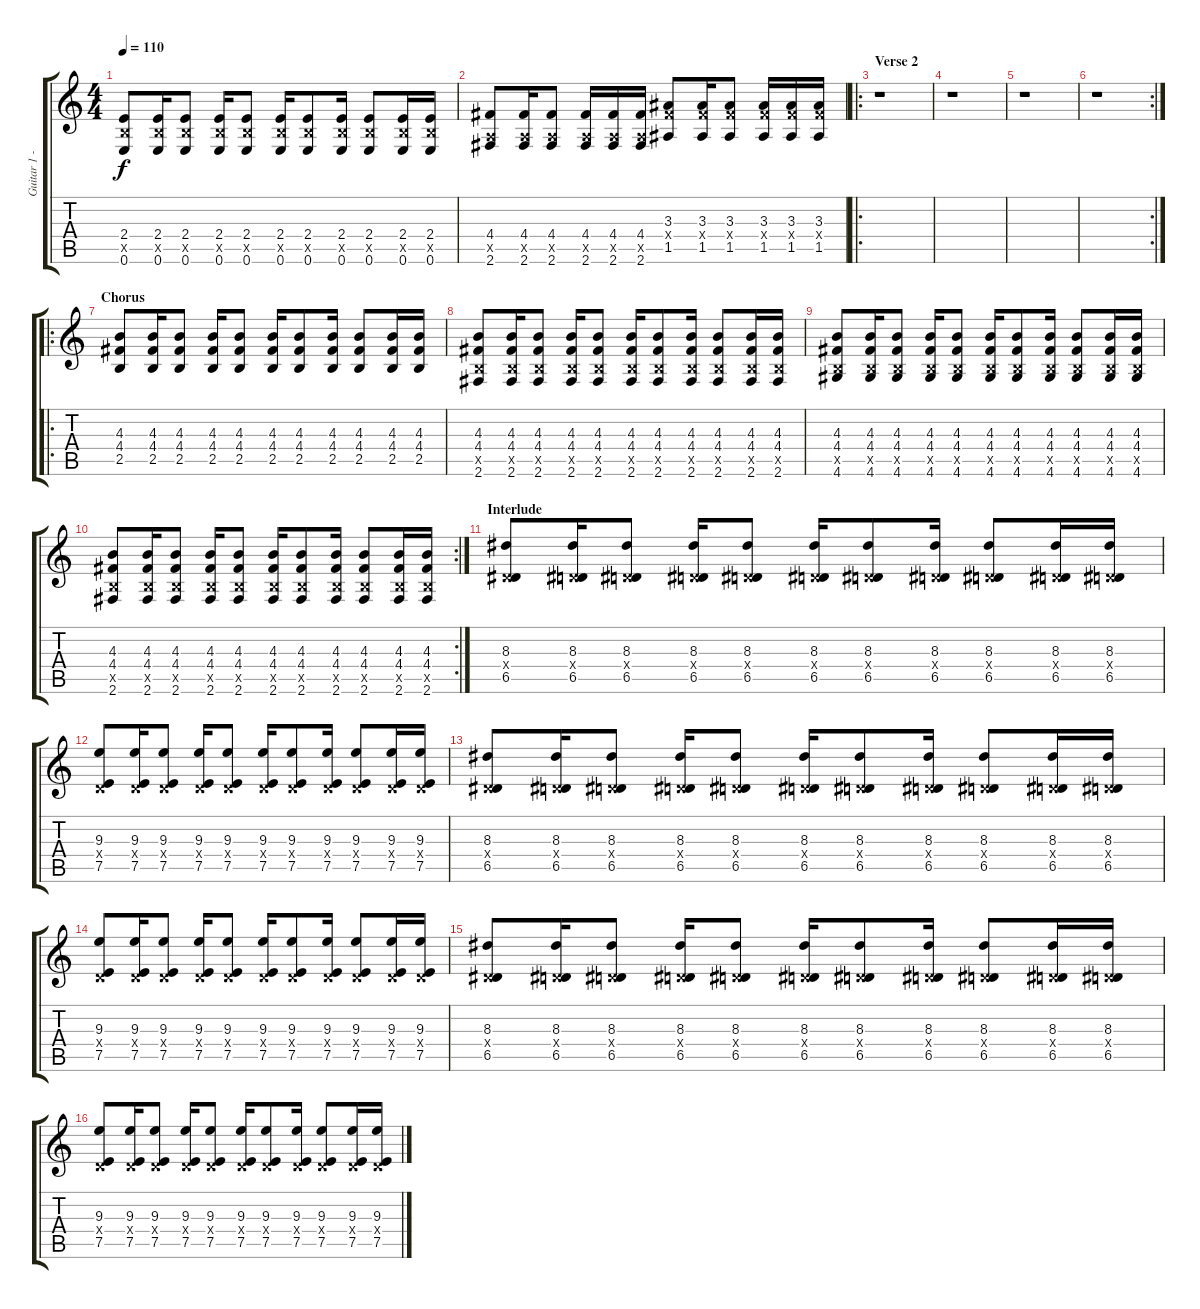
\track ("Guitar 1 - Tom" "Guitar 1 -") {instrument acousticguitarsteel}
\staff {score tabs}
\tuning (E4 B3 G3 D3 A2 E2) {hide}
\ts (4 4)
\tempo 110
\clef g2
\ks c
(2.4 2.5{x} 0.6).8{dy f} (2.4 2.5{x} 0.6).16 (2.4 2.5{x} 0.6).8 (2.4 2.5{x} 0.6).16 (2.4 2.5{x} 0.6).8 (2.4 2.5{x} 0.6).16 (2.4 2.5{x} 0.6).8 (2.4 2.5{x} 0.6).16 (2.4 2.5{x} 0.6).8 (2.4 2.5{x} 0.6).16 (2.4 2.5{x} 0.6).16 |
(4.4 0.5{x} 2.6).8 (4.4 0.5{x} 2.6).16 (4.4 0.5{x} 2.6).8 (4.4 0.5{x} 2.6).16 (4.4 0.5{x} 2.6).16 (4.4 0.5{x} 2.6).16 (3.3 4.4{x} 1.5).8 (3.3 4.4{x} 1.5).16 (3.3 4.4{x} 1.5).8 (3.3 4.4{x} 1.5).16 (3.3 4.4{x} 1.5).16 (3.3 4.4{x} 1.5).16 |
\ro
\section ("" "Verse 2")
r.1 |
r.1 |
r.1 |
\rc 2
r.1 |
\ro
\section ("" "Chorus")
(4.3 4.4 2.5).8 (4.3 4.4 2.5).16 (4.3 4.4 2.5).8 (4.3 4.4 2.5).16 (4.3 4.4 2.5).8 (4.3 4.4 2.5).16 (4.3 4.4 2.5).8 (4.3 4.4 2.5).16 (4.3 4.4 2.5).8 (4.3 4.4 2.5).16 (4.3 4.4 2.5).16 |
(4.3 4.4 2.5{x} 2.6).8 (4.3 4.4 2.5{x} 2.6).16 (4.3 4.4 2.5{x} 2.6).8 (4.3 4.4 2.5{x} 2.6).16 (4.3 4.4 2.5{x} 2.6).8 (4.3 4.4 2.5{x} 2.6).16 (4.3 4.4 2.5{x} 2.6).8 (4.3 4.4 2.5{x} 2.6).16 (4.3 4.4 2.5{x} 2.6).8 (4.3 4.4 2.5{x} 2.6).16 (4.3 4.4 2.5{x} 2.6).16 |
(4.3 4.4 2.5{x} 4.6).8 (4.3 4.4 2.5{x} 4.6).16 (4.3 4.4 2.5{x} 4.6).8 (4.3 4.4 2.5{x} 4.6).16 (4.3 4.4 2.5{x} 4.6).8 (4.3 4.4 2.5{x} 4.6).16 (4.3 4.4 2.5{x} 4.6).8 (4.3 4.4 2.5{x} 4.6).16 (4.3 4.4 2.5{x} 4.6).8 (4.3 4.4 2.5{x} 4.6).16 (4.3 4.4 2.5{x} 4.6).16 |
\rc 2
(4.3 4.4 2.5{x} 2.6).8 (4.3 4.4 2.5{x} 2.6).16 (4.3 4.4 2.5{x} 2.6).8 (4.3 4.4 2.5{x} 2.6).16 (4.3 4.4 2.5{x} 2.6).8 (4.3 4.4 2.5{x} 2.6).16 (4.3 4.4 2.5{x} 2.6).8 (4.3 4.4 2.5{x} 2.6).16 (4.3 4.4 2.5{x} 2.6).8 (4.3 4.4 2.5{x} 2.6).16 (4.3 4.4 2.5{x} 2.6).16 |
\section ("" "Interlude")
(8.3 0.4{x} 6.5).8 (8.3 0.4{x} 6.5).16 (8.3 0.4{x} 6.5).8 (8.3 0.4{x} 6.5).16 (8.3 0.4{x} 6.5).8 (8.3 0.4{x} 6.5).16 (8.3 0.4{x} 6.5).8 (8.3 0.4{x} 6.5).16 (8.3 0.4{x} 6.5).8 (8.3 0.4{x} 6.5).16 (8.3 0.4{x} 6.5).16 |
(9.3 0.4{x} 7.5).8 (9.3 0.4{x} 7.5).16 (9.3 0.4{x} 7.5).8 (9.3 0.4{x} 7.5).16 (9.3 0.4{x} 7.5).8 (9.3 0.4{x} 7.5).16 (9.3 0.4{x} 7.5).8 (9.3 0.4{x} 7.5).16 (9.3 0.4{x} 7.5).8 (9.3 0.4{x} 7.5).16 (9.3 0.4{x} 7.5).16 |
(8.3 0.4{x} 6.5).8 (8.3 0.4{x} 6.5).16 (8.3 0.4{x} 6.5).8 (8.3 0.4{x} 6.5).16 (8.3 0.4{x} 6.5).8 (8.3 0.4{x} 6.5).16 (8.3 0.4{x} 6.5).8 (8.3 0.4{x} 6.5).16 (8.3 0.4{x} 6.5).8 (8.3 0.4{x} 6.5).16 (8.3 0.4{x} 6.5).16 |
(9.3 0.4{x} 7.5).8 (9.3 0.4{x} 7.5).16 (9.3 0.4{x} 7.5).8 (9.3 0.4{x} 7.5).16 (9.3 0.4{x} 7.5).8 (9.3 0.4{x} 7.5).16 (9.3 0.4{x} 7.5).8 (9.3 0.4{x} 7.5).16 (9.3 0.4{x} 7.5).8 (9.3 0.4{x} 7.5).16 (9.3 0.4{x} 7.5).16 |
(8.3 0.4{x} 6.5).8 (8.3 0.4{x} 6.5).16 (8.3 0.4{x} 6.5).8 (8.3 0.4{x} 6.5).16 (8.3 0.4{x} 6.5).8 (8.3 0.4{x} 6.5).16 (8.3 0.4{x} 6.5).8 (8.3 0.4{x} 6.5).16 (8.3 0.4{x} 6.5).8 (8.3 0.4{x} 6.5).16 (8.3 0.4{x} 6.5).16 |
(9.3 0.4{x} 7.5).8 (9.3 0.4{x} 7.5).16 (9.3 0.4{x} 7.5).8 (9.3 0.4{x} 7.5).16 (9.3 0.4{x} 7.5).8 (9.3 0.4{x} 7.5).16 (9.3 0.4{x} 7.5).8 (9.3 0.4{x} 7.5).16 (9.3 0.4{x} 7.5).8 (9.3 0.4{x} 7.5).16 (9.3 0.4{x} 7.5).16
